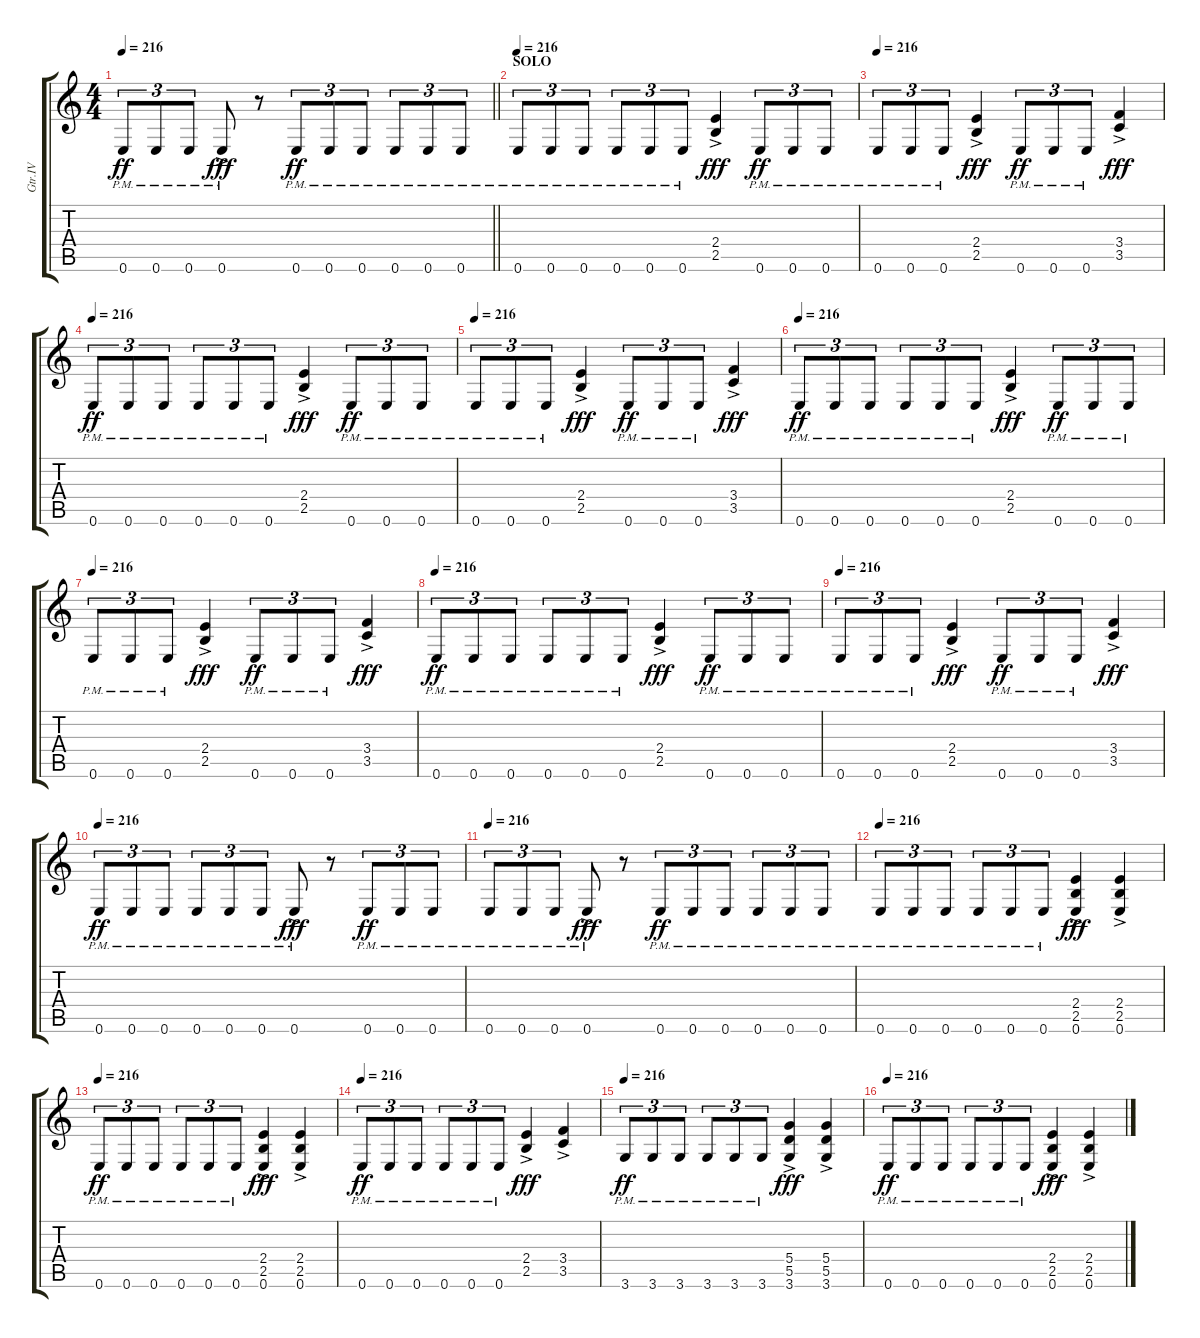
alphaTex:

\track ("Gtr.IV" "Gtr.IV") {instrument distortionguitar}
\staff {score tabs}
\tuning (E4 B3 G3 D3 A2 E2) {hide}
\ts (4 4)
\tempo 216
\clef g2
\barLineRight lightlight
\ks c
0.6{pm}.8{tu (3 2) dy ff} 0.6{pm}.8{tu (3 2)} 0.6{pm}.8{tu (3 2)} 0.6{ac pm}.8{dy fff} r.8 0.6{pm}.8{tu (3 2) dy ff} 0.6{pm}.8{tu (3 2)} 0.6{pm}.8{tu (3 2)} 0.6{pm}.8{tu (3 2)} 0.6{pm}.8{tu (3 2)} 0.6{pm}.8{tu (3 2)} |
\section ("" "SOLO")
\tempo 216
0.6{pm}.8{tu (3 2)} 0.6{pm}.8{tu (3 2)} 0.6{pm}.8{tu (3 2)} 0.6{pm}.8{tu (3 2)} 0.6{pm}.8{tu (3 2)} 0.6{pm}.8{tu (3 2)} (2.4{ac} 2.5{ac}).4{dy fff} 0.6{pm}.8{tu (3 2) dy ff} 0.6{pm}.8{tu (3 2)} 0.6{pm}.8{tu (3 2)} |
\tempo 216
0.6{pm}.8{tu (3 2)} 0.6{pm}.8{tu (3 2)} 0.6{pm}.8{tu (3 2)} (2.4{ac} 2.5{ac}).4{dy fff} 0.6{pm}.8{tu (3 2) dy ff} 0.6{pm}.8{tu (3 2)} 0.6{pm}.8{tu (3 2)} (3.4{ac} 3.5{ac}).4{dy fff} |
\tempo 216
0.6{pm}.8{tu (3 2) dy ff} 0.6{pm}.8{tu (3 2)} 0.6{pm}.8{tu (3 2)} 0.6{pm}.8{tu (3 2)} 0.6{pm}.8{tu (3 2)} 0.6{pm}.8{tu (3 2)} (2.4{ac} 2.5{ac}).4{dy fff} 0.6{pm}.8{tu (3 2) dy ff} 0.6{pm}.8{tu (3 2)} 0.6{pm}.8{tu (3 2)} |
\tempo 216
0.6{pm}.8{tu (3 2)} 0.6{pm}.8{tu (3 2)} 0.6{pm}.8{tu (3 2)} (2.4{ac} 2.5{ac}).4{dy fff} 0.6{pm}.8{tu (3 2) dy ff} 0.6{pm}.8{tu (3 2)} 0.6{pm}.8{tu (3 2)} (3.4{ac} 3.5{ac}).4{dy fff} |
\tempo 216
0.6{pm}.8{tu (3 2) dy ff} 0.6{pm}.8{tu (3 2)} 0.6{pm}.8{tu (3 2)} 0.6{pm}.8{tu (3 2)} 0.6{pm}.8{tu (3 2)} 0.6{pm}.8{tu (3 2)} (2.4{ac} 2.5{ac}).4{dy fff} 0.6{pm}.8{tu (3 2) dy ff} 0.6{pm}.8{tu (3 2)} 0.6{pm}.8{tu (3 2)} |
\tempo 216
0.6{pm}.8{tu (3 2)} 0.6{pm}.8{tu (3 2)} 0.6{pm}.8{tu (3 2)} (2.4{ac} 2.5{ac}).4{dy fff} 0.6{pm}.8{tu (3 2) dy ff} 0.6{pm}.8{tu (3 2)} 0.6{pm}.8{tu (3 2)} (3.4{ac} 3.5{ac}).4{dy fff} |
\tempo 216
0.6{pm}.8{tu (3 2) dy ff} 0.6{pm}.8{tu (3 2)} 0.6{pm}.8{tu (3 2)} 0.6{pm}.8{tu (3 2)} 0.6{pm}.8{tu (3 2)} 0.6{pm}.8{tu (3 2)} (2.4{ac} 2.5{ac}).4{dy fff} 0.6{pm}.8{tu (3 2) dy ff} 0.6{pm}.8{tu (3 2)} 0.6{pm}.8{tu (3 2)} |
\tempo 216
0.6{pm}.8{tu (3 2)} 0.6{pm}.8{tu (3 2)} 0.6{pm}.8{tu (3 2)} (2.4{ac} 2.5{ac}).4{dy fff} 0.6{pm}.8{tu (3 2) dy ff} 0.6{pm}.8{tu (3 2)} 0.6{pm}.8{tu (3 2)} (3.4{ac} 3.5{ac}).4{dy fff} |
\tempo 216
0.6{pm}.8{tu (3 2) dy ff} 0.6{pm}.8{tu (3 2)} 0.6{pm}.8{tu (3 2)} 0.6{pm}.8{tu (3 2)} 0.6{pm}.8{tu (3 2)} 0.6{pm}.8{tu (3 2)} 0.6{ac pm}.8{dy fff} r.8 0.6{pm}.8{tu (3 2) dy ff} 0.6{pm}.8{tu (3 2)} 0.6{pm}.8{tu (3 2)} |
\tempo 216
0.6{pm}.8{tu (3 2)} 0.6{pm}.8{tu (3 2)} 0.6{pm}.8{tu (3 2)} 0.6{ac pm}.8{dy fff} r.8 0.6{pm}.8{tu (3 2) dy ff} 0.6{pm}.8{tu (3 2)} 0.6{pm}.8{tu (3 2)} 0.6{pm}.8{tu (3 2)} 0.6{pm}.8{tu (3 2)} 0.6{pm}.8{tu (3 2)} |
\tempo 216
0.6{pm}.8{tu (3 2)} 0.6{pm}.8{tu (3 2)} 0.6{pm}.8{tu (3 2)} 0.6{pm}.8{tu (3 2)} 0.6{pm}.8{tu (3 2)} 0.6{pm}.8{tu (3 2)} (2.4{ac} 2.5{ac} 0.6{ac}).4{dy fff} (2.4{ac} 2.5{ac} 0.6{ac}).4 |
\tempo 216
0.6{pm}.8{tu (3 2) dy ff} 0.6{pm}.8{tu (3 2)} 0.6{pm}.8{tu (3 2)} 0.6{pm}.8{tu (3 2)} 0.6{pm}.8{tu (3 2)} 0.6{pm}.8{tu (3 2)} (2.4{ac} 2.5{ac} 0.6{ac}).4{dy fff} (2.4{ac} 2.5{ac} 0.6{ac}).4 |
\tempo 216
0.6{pm}.8{tu (3 2) dy ff} 0.6{pm}.8{tu (3 2)} 0.6{pm}.8{tu (3 2)} 0.6{pm}.8{tu (3 2)} 0.6{pm}.8{tu (3 2)} 0.6{pm}.8{tu (3 2)} (2.4{ac} 2.5{ac}).4{dy fff} (3.4{ac} 3.5{ac}).4 |
\tempo 216
3.6{pm}.8{tu (3 2) dy ff} 3.6{pm}.8{tu (3 2)} 3.6{pm}.8{tu (3 2)} 3.6{pm}.8{tu (3 2)} 3.6{pm}.8{tu (3 2)} 3.6{pm}.8{tu (3 2)} (5.4{ac} 5.5{ac} 3.6{ac}).4{dy fff} (5.4{ac} 5.5{ac} 3.6).4 |
\tempo 216
0.6{pm}.8{tu (3 2) dy ff} 0.6{pm}.8{tu (3 2)} 0.6{pm}.8{tu (3 2)} 0.6{pm}.8{tu (3 2)} 0.6{pm}.8{tu (3 2)} 0.6{pm}.8{tu (3 2)} (2.4{ac} 2.5{ac} 0.6{ac}).4{dy fff} (2.4{ac} 2.5{ac} 0.6{ac}).4
